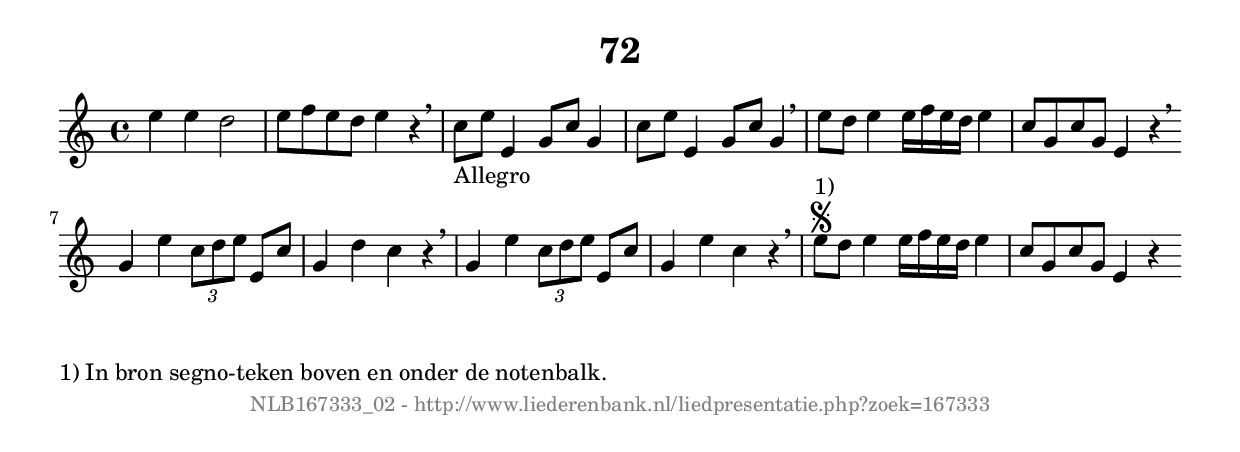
%
% produced by wce2krn 1.64 (7 June 2014)
%
\version"2.16"
#(append! paper-alist '(("long" . (cons (* 210 mm) (* 2000 mm)))))
#(set-default-paper-size "long")
sb = {\breathe}
mBreak = {\breathe }
bBreak = {\breathe }
x = {\once\override NoteHead #'style = #'cross }
gl=\glissando
itime={\override Staff.TimeSignature #'stencil = ##f }
ficta = {\once\set suggestAccidentals = ##t}
fine = {\once\override Score.RehearsalMark #'self-alignment-X = #1 \mark \markup {\italic{Fine}}}
dc = {\once\override Score.RehearsalMark #'self-alignment-X = #1 \mark \markup {\italic{D.C.}}}
dcf = {\once\override Score.RehearsalMark #'self-alignment-X = #1 \mark \markup {\italic{D.C. al Fine}}}
dcc = {\once\override Score.RehearsalMark #'self-alignment-X = #1 \mark \markup {\italic{D.C. al Coda}}}
ds = {\once\override Score.RehearsalMark #'self-alignment-X = #1 \mark \markup {\italic{D.S.}}}
dsf = {\once\override Score.RehearsalMark #'self-alignment-X = #1 \mark \markup {\italic{D.S. al Fine}}}
dsc = {\once\override Score.RehearsalMark #'self-alignment-X = #1 \mark \markup {\italic{D.S. al Coda}}}
pv = {\set Score.repeatCommands = #'((volta "1"))}
sv = {\set Score.repeatCommands = #'((volta "2"))}
tv = {\set Score.repeatCommands = #'((volta "3"))}
qv = {\set Score.repeatCommands = #'((volta "4"))}
xv = {\set Score.repeatCommands = #'((volta #f))}
\header{ tagline = ""
title = "72"
}
\score {{
\key c \major
\relative g''
{
\set melismaBusyProperties = #'()
\time 4/4
\tempo 4=120
\override Score.MetronomeMark #'transparent = ##t
\override Score.RehearsalMark #'break-visibility = #(vector #t #t #f)
e4 e d2 e8 f e d e4 r4 \sb c8_"Allegro" e e,4 g8 c g4 c8 e e,4 g8 c g4 \mBreak \bar "|"
e'8 d e4 e16 f e d e4 c8 g c g e4 r4 \bar ":|:" \bBreak
g4 e' \times 2/3 {c8 d e} e,8 c' g4 d' c r4 \sb g e' \times 2/3 {c8 d e} e,8 c' g4 e' c r4 \mBreak \bar "|"
e8\segno^"1)" d e4 e16 f e d e4 c8 g c g e4 r4 \bar ":|"
 }}
 \midi { }
 \layout {
            indent = 0.0\cm
}
}
\markup { \wordwrap-string #" 
1) In bron segno-teken boven en onder de notenbalk.
"}
\markup { \vspace #0 } \markup { \with-color #grey \fill-line { \center-column { \smaller "NLB167333_02 - http://www.liederenbank.nl/liedpresentatie.php?zoek=167333" } } }
